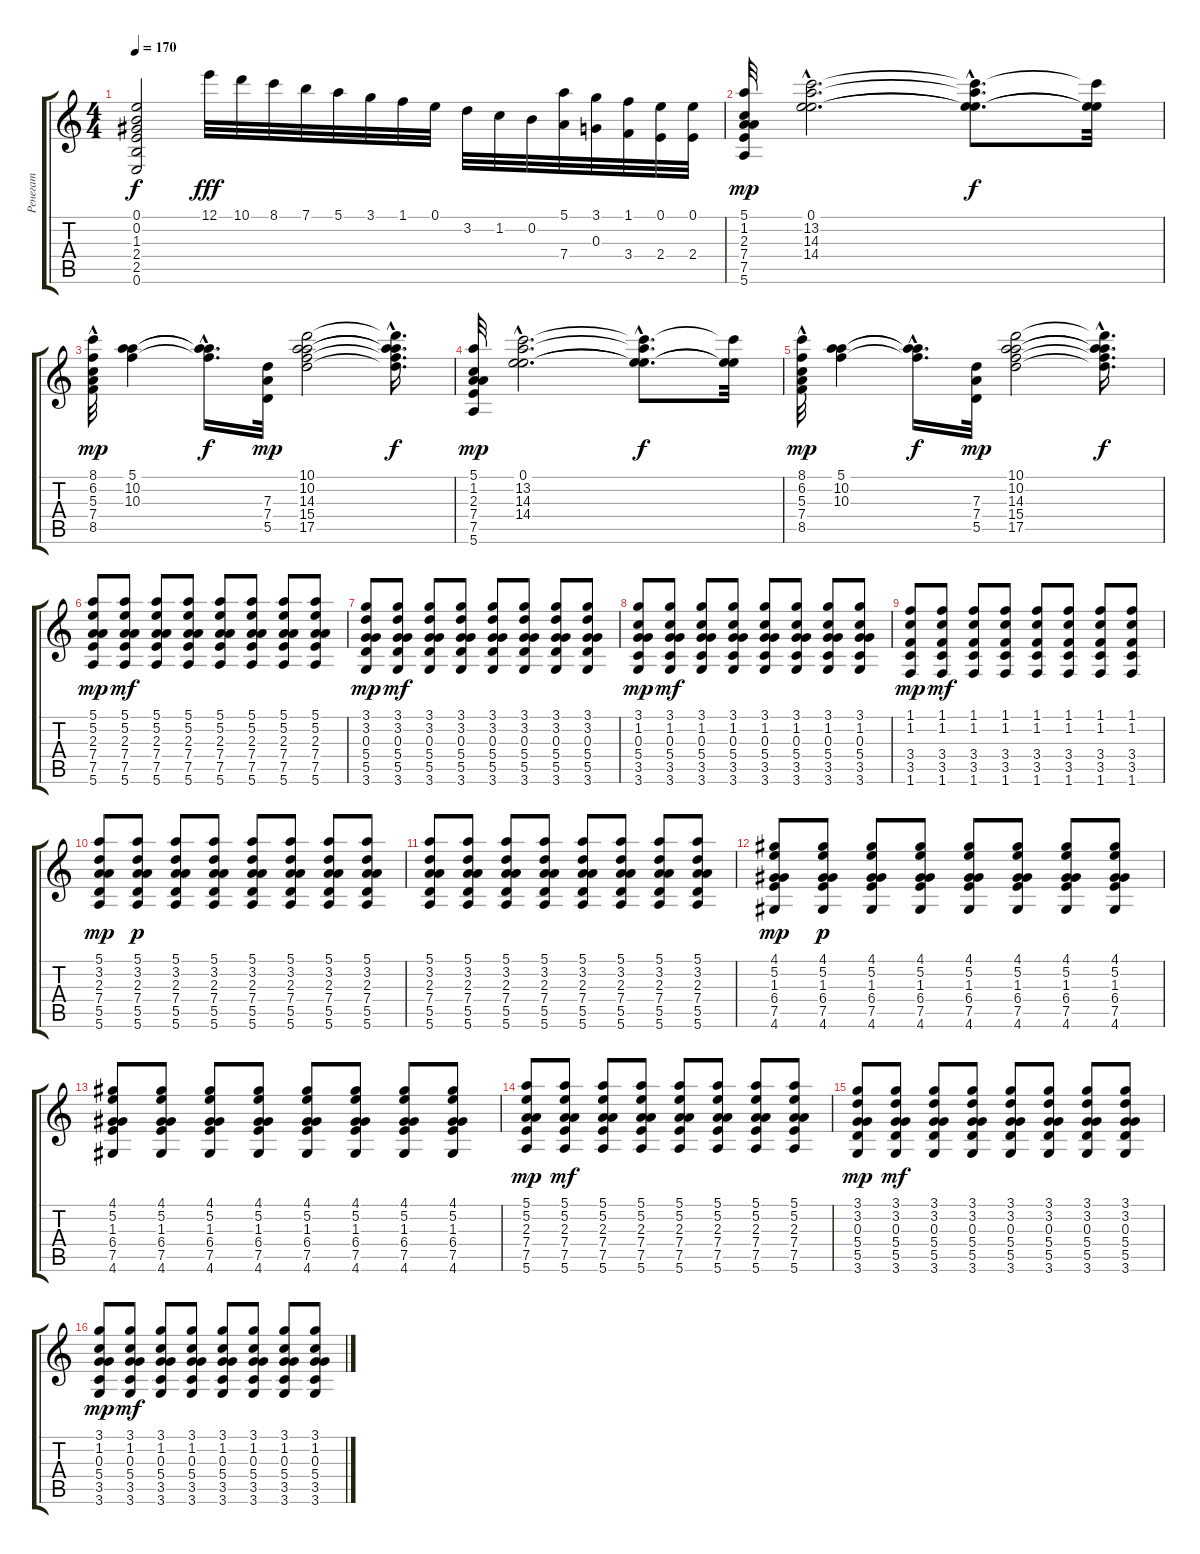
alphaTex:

\track ("Ренегат" "Ренегат") {instrument acousticguitarsteel}
\staff {score tabs}
\tuning (E4 B3 G3 D3 A2 E2) {hide}
\ts (4 4)
\tempo 170
\clef g2
\ks c
(0.1{t} 0.2{t} 1.3{t} 2.4{t} 2.5{t} 0.6{t}).2{dy f} 12.1.32{dy fff instrument distortionguitar} 10.1.32 8.1.32 7.1.32 5.1.32 3.1.32 1.1.32 0.1.32 3.2.32 1.2.32 0.2.32 (5.1 7.4).32 (3.1 0.3).32 (1.1 3.4).32 (0.1 2.4).32 (0.1 2.4).32 |
(5.1 1.2 2.3 7.4 7.5 5.6).32{dy mp instrument overdrivenguitar} (0.1{hac} 13.2{hac} 14.3{hac} 14.4{hac}).2{d} (0.1{hac t} 13.2{hac t} 14.3{hac t} 14.4{hac t}).8{d dy f} (0.1{t} 13.2{t} 14.4{t}).32 |
(8.1{hac} 6.2 5.3{hac} 7.4{hac} 8.5{hac}).32{dy mp} (5.1 10.2 10.3).4 (5.1{hac t} 10.2{t} 10.3{hac t}).16{d dy f} (7.3 7.4 5.5).32{dy mp} (10.1 10.2 14.3 15.4 17.5).2 (10.1{hac t} 10.2{hac t} 14.3{t} 15.4{t} 17.5{hac t}).16{d dy f} |
(5.1 1.2 2.3 7.4 7.5 5.6).32{dy mp instrument overdrivenguitar} (0.1{hac} 13.2{hac} 14.3{hac} 14.4{hac}).2{d} (0.1{hac t} 13.2{hac t} 14.3{hac t} 14.4{hac t}).8{d dy f} (0.1{t} 13.2{t} 14.4{t}).32 |
(8.1{hac} 6.2 5.3{hac} 7.4{hac} 8.5{hac}).32{dy mp} (5.1 10.2 10.3).4 (5.1{hac t} 10.2{t} 10.3{hac t}).16{d dy f} (7.3 7.4 5.5).32{dy mp} (10.1 10.2 14.3 15.4 17.5).2 (10.1{hac t} 10.2{hac t} 14.3{t} 15.4{t} 17.5{hac t}).16{d dy f} |
(5.1 5.2 2.3 7.4 7.5 5.6).8{dy mp volume 13 instrument distortionguitar} (5.1 5.2 2.3 7.4 7.5 5.6).8{dy mf} (5.1 5.2 2.3 7.4 7.5 5.6).8 (5.1 5.2 2.3 7.4 7.5 5.6).8 (5.1 5.2 2.3 7.4 7.5 5.6).8 (5.1 5.2 2.3 7.4 7.5 5.6).8 (5.1 5.2 2.3 7.4 7.5 5.6).8 (5.1 5.2 2.3 7.4 7.5 5.6).8 |
(3.1 3.2 0.3 5.4 5.5 3.6).8{dy mp} (3.1 3.2 0.3 5.4 5.5 3.6).8{dy mf} (3.1 3.2 0.3 5.4 5.5 3.6).8 (3.1 3.2 0.3 5.4 5.5 3.6).8 (3.1 3.2 0.3 5.4 5.5 3.6).8 (3.1 3.2 0.3 5.4 5.5 3.6).8 (3.1 3.2 0.3 5.4 5.5 3.6).8 (3.1 3.2 0.3 5.4 5.5 3.6).8 |
(3.1 1.2 0.3 5.4 3.5 3.6).8{dy mp} (3.1 1.2 0.3 5.4 3.5 3.6).8{dy mf} (3.1 1.2 0.3 5.4 3.5 3.6).8 (3.1 1.2 0.3 5.4 3.5 3.6).8 (3.1 1.2 0.3 5.4 3.5 3.6).8 (3.1 1.2 0.3 5.4 3.5 3.6).8 (3.1 1.2 0.3 5.4 3.5 3.6).8 (3.1 1.2 0.3 5.4 3.5 3.6).8 |
(1.1 1.2 3.4 3.5 1.6).8{dy mp} (1.1 1.2 3.4 3.5 1.6).8{dy mf} (1.1 1.2 3.4 3.5 1.6).8 (1.1 1.2 3.4 3.5 1.6).8 (1.1 1.2 3.4 3.5 1.6).8 (1.1 1.2 3.4 3.5 1.6).8 (1.1 1.2 3.4 3.5 1.6).8 (1.1 1.2 3.4 3.5 1.6).8 |
(5.1 3.2 2.3 7.4 5.5 5.6).8{dy mp} (5.1 3.2 2.3 7.4 5.5 5.6).8{dy p} (5.1 3.2 2.3 7.4 5.5 5.6).8 (5.1 3.2 2.3 7.4 5.5 5.6).8 (5.1 3.2 2.3 7.4 5.5 5.6).8 (5.1 3.2 2.3 7.4 5.5 5.6).8 (5.1 3.2 2.3 7.4 5.5 5.6).8 (5.1 3.2 2.3 7.4 5.5 5.6).8 |
(5.1 3.2 2.3 7.4 5.5 5.6).8 (5.1 3.2 2.3 7.4 5.5 5.6).8 (5.1 3.2 2.3 7.4 5.5 5.6).8 (5.1 3.2 2.3 7.4 5.5 5.6).8 (5.1 3.2 2.3 7.4 5.5 5.6).8 (5.1 3.2 2.3 7.4 5.5 5.6).8 (5.1 3.2 2.3 7.4 5.5 5.6).8 (5.1 3.2 2.3 7.4 5.5 5.6).8 |
(4.1 5.2 1.3 6.4 7.5 4.6).8{dy mp} (4.1 5.2 1.3 6.4 7.5 4.6).8{dy p} (4.1 5.2 1.3 6.4 7.5 4.6).8 (4.1 5.2 1.3 6.4 7.5 4.6).8 (4.1 5.2 1.3 6.4 7.5 4.6).8 (4.1 5.2 1.3 6.4 7.5 4.6).8 (4.1 5.2 1.3 6.4 7.5 4.6).8 (4.1 5.2 1.3 6.4 7.5 4.6).8 |
(4.1 5.2 1.3 6.4 7.5 4.6).8 (4.1 5.2 1.3 6.4 7.5 4.6).8 (4.1 5.2 1.3 6.4 7.5 4.6).8 (4.1 5.2 1.3 6.4 7.5 4.6).8 (4.1 5.2 1.3 6.4 7.5 4.6).8 (4.1 5.2 1.3 6.4 7.5 4.6).8 (4.1 5.2 1.3 6.4 7.5 4.6).8 (4.1 5.2 1.3 6.4 7.5 4.6).8 |
(5.1 5.2 2.3 7.4 7.5 5.6).8{dy mp volume 13 instrument distortionguitar} (5.1 5.2 2.3 7.4 7.5 5.6).8{dy mf} (5.1 5.2 2.3 7.4 7.5 5.6).8 (5.1 5.2 2.3 7.4 7.5 5.6).8 (5.1 5.2 2.3 7.4 7.5 5.6).8 (5.1 5.2 2.3 7.4 7.5 5.6).8 (5.1 5.2 2.3 7.4 7.5 5.6).8 (5.1 5.2 2.3 7.4 7.5 5.6).8 |
(3.1 3.2 0.3 5.4 5.5 3.6).8{dy mp} (3.1 3.2 0.3 5.4 5.5 3.6).8{dy mf} (3.1 3.2 0.3 5.4 5.5 3.6).8 (3.1 3.2 0.3 5.4 5.5 3.6).8 (3.1 3.2 0.3 5.4 5.5 3.6).8 (3.1 3.2 0.3 5.4 5.5 3.6).8 (3.1 3.2 0.3 5.4 5.5 3.6).8 (3.1 3.2 0.3 5.4 5.5 3.6).8 |
(3.1 1.2 0.3 5.4 3.5 3.6).8{dy mp} (3.1 1.2 0.3 5.4 3.5 3.6).8{dy mf} (3.1 1.2 0.3 5.4 3.5 3.6).8 (3.1 1.2 0.3 5.4 3.5 3.6).8 (3.1 1.2 0.3 5.4 3.5 3.6).8 (3.1 1.2 0.3 5.4 3.5 3.6).8 (3.1 1.2 0.3 5.4 3.5 3.6).8 (3.1 1.2 0.3 5.4 3.5 3.6).8
